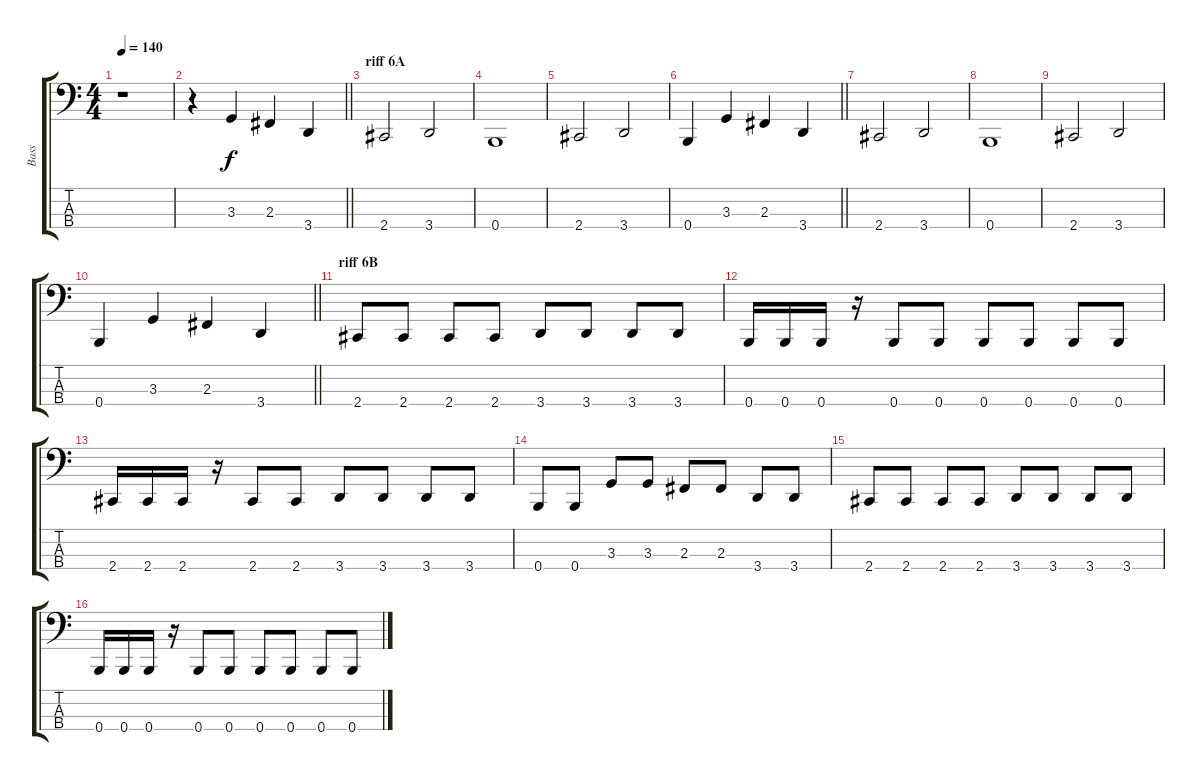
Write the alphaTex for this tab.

\track ("Bass" "Bass") {instrument electricbassfinger}
\staff {score tabs}
\tuning (D2 A1 E1 B0) {hide}
\ts (4 4)
\tempo 140
\clef f4
\ks c
r.1{dy f} |
\barLineRight lightlight
r.4 3.3.4 2.3.4 3.4.4 |
\section ("" "riff 6A")
2.4.2 3.4.2 |
0.4.1 |
2.4.2 3.4.2 |
\barLineRight lightlight
0.4.4 3.3.4 2.3.4 3.4.4 |
2.4.2 3.4.2 |
0.4.1 |
2.4.2 3.4.2 |
\barLineRight lightlight
0.4.4 3.3.4 2.3.4 3.4.4 |
\section ("" "riff 6B")
2.4.8 2.4.8 2.4.8 2.4.8 3.4.8 3.4.8 3.4.8 3.4.8 |
0.4.16 0.4.16 0.4.16 r.16 0.4.8 0.4.8 0.4.8 0.4.8 0.4.8 0.4.8 |
2.4.16 2.4.16 2.4.16 r.16 2.4.8 2.4.8 3.4.8 3.4.8 3.4.8 3.4.8 |
0.4.8 0.4.8 3.3.8 3.3.8 2.3.8 2.3.8 3.4.8 3.4.8 |
2.4.8 2.4.8 2.4.8 2.4.8 3.4.8 3.4.8 3.4.8 3.4.8 |
0.4.16 0.4.16 0.4.16 r.16 0.4.8 0.4.8 0.4.8 0.4.8 0.4.8 0.4.8
